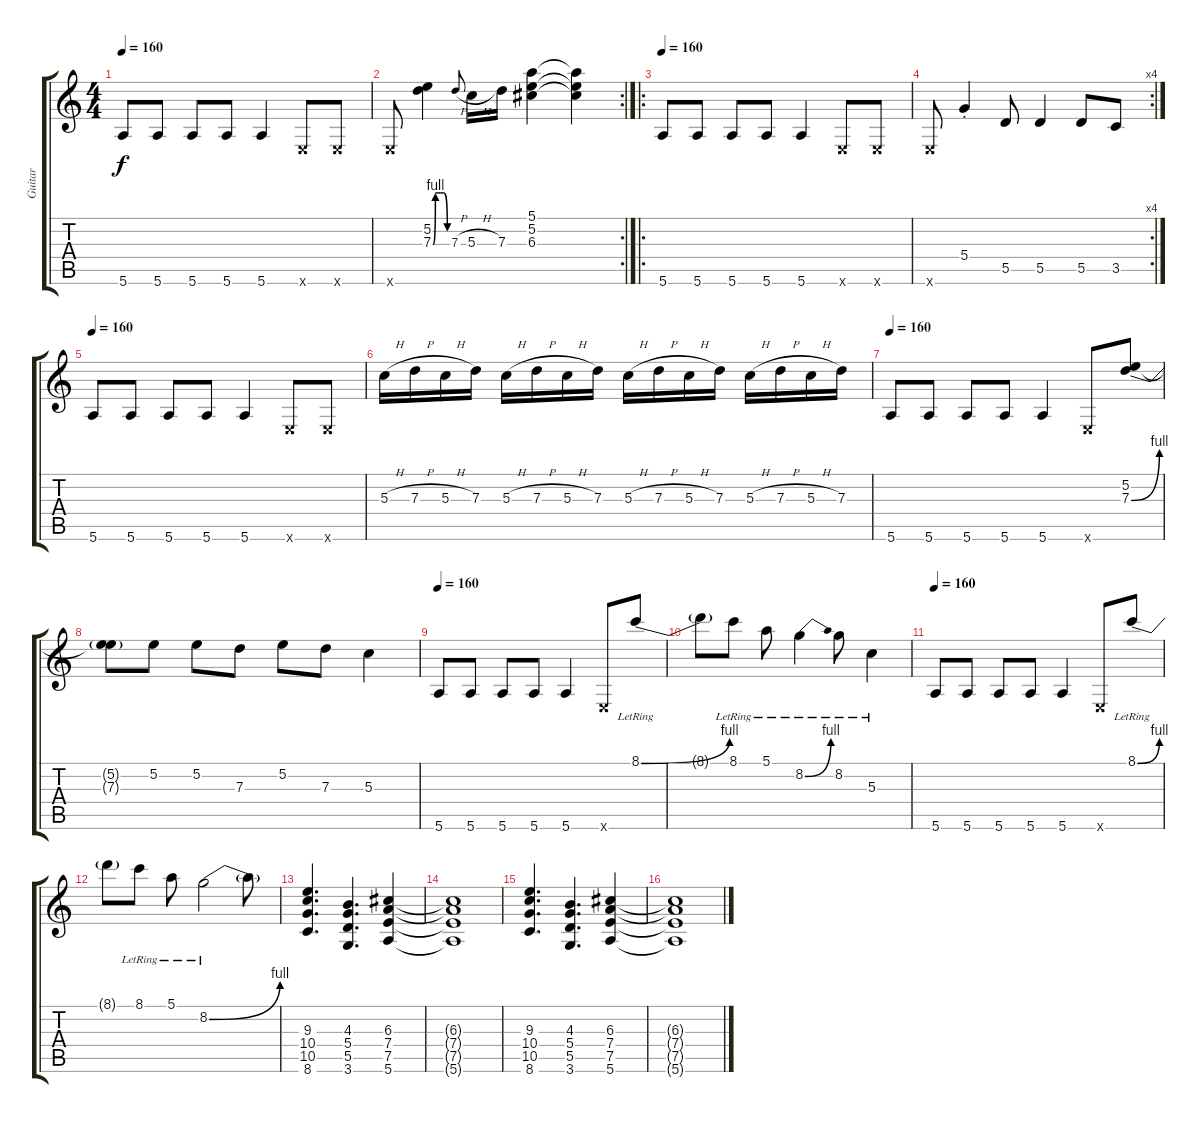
\track ("Guitar " "Guitar ") {instrument overdrivenguitar}
\staff {score tabs}
\tuning (E4 B3 G3 D3 A2 E2) {hide}
\ts (4 4)
\tempo 160
\clef g2
\ks c
5.6.8{dy f instrument overdrivenguitar} 5.6.8 5.6.8 5.6.8 5.6.4 0.6{x}.8 0.6{x}.8 |
\rc 2
0.6{x}.8 (5.2 7.3{be (custom 0 0 10 4 20 4 30 4 45 4 60 0)}).4 7.3{h}.8{gr onbeat} 5.3{h}.16 7.3.16 (5.1 5.2 6.3).4 (5.1{t} 5.2{t} 6.3{t}).4 |
\ro
\tempo 160
5.6.8{instrument overdrivenguitar} 5.6.8 5.6.8 5.6.8 5.6.4 0.6{x}.8 0.6{x}.8 |
\rc 4
0.6{x}.8 5.4{st}.4 5.5.8 5.5.4 5.5.8 3.5.8 |
\tempo 160
5.6.8{instrument overdrivenguitar} 5.6.8 5.6.8 5.6.8 5.6.4 0.6{x}.8 0.6{x}.8 |
5.3{h}.16 7.3{h}.16 5.3{h}.16 7.3.16 5.3{h}.16 7.3{h}.16 5.3{h}.16 7.3.16 5.3{h}.16 7.3{h}.16 5.3{h}.16 7.3.16 5.3{h}.16 7.3{h}.16 5.3{h}.16 7.3.16 |
\tempo 160
5.6.8{instrument overdrivenguitar} 5.6.8 5.6.8 5.6.8 5.6.4 0.6{x}.8 (5.2 7.3{be (bend 0 0 60 4)}).8 |
(5.2{t} 7.3{t}).8 5.2.8 5.2.8 7.3.8 5.2.8 7.3.8 5.3.4 |
\tempo 160
5.6.8{instrument overdrivenguitar} 5.6.8 5.6.8 5.6.8 5.6.4 0.6{x}.8 8.1{be (bend 0 0 60 4) lr}.8 |
8.1{t}.8 8.1{lr}.8 5.1{lr}.8 8.2{be (bend 0 0 60 4) lr}.4 8.2{lr}.8 5.3{lr}.4 |
\tempo 160
5.6.8{instrument overdrivenguitar} 5.6.8 5.6.8 5.6.8 5.6.4 0.6{x}.8 8.1{be (bend 0 0 60 4) lr}.8 |
8.1{t}.8 8.1{lr}.8 5.1{lr}.8 8.2{be (bend 0 0 60 4) lr}.2 8.2{t}.8 |
(9.3 10.4 10.5 8.6).4{d} (4.3 5.4 5.5 3.6).4{d} (6.3 7.4 7.5 5.6).4 |
(6.3{t} 7.4{t} 7.5{t} 5.6{t}).1 |
(9.3 10.4 10.5 8.6).4{d} (4.3 5.4 5.5 3.6).4{d} (6.3 7.4 7.5 5.6).4 |
(6.3{t} 7.4{t} 7.5{t} 5.6{t}).1
